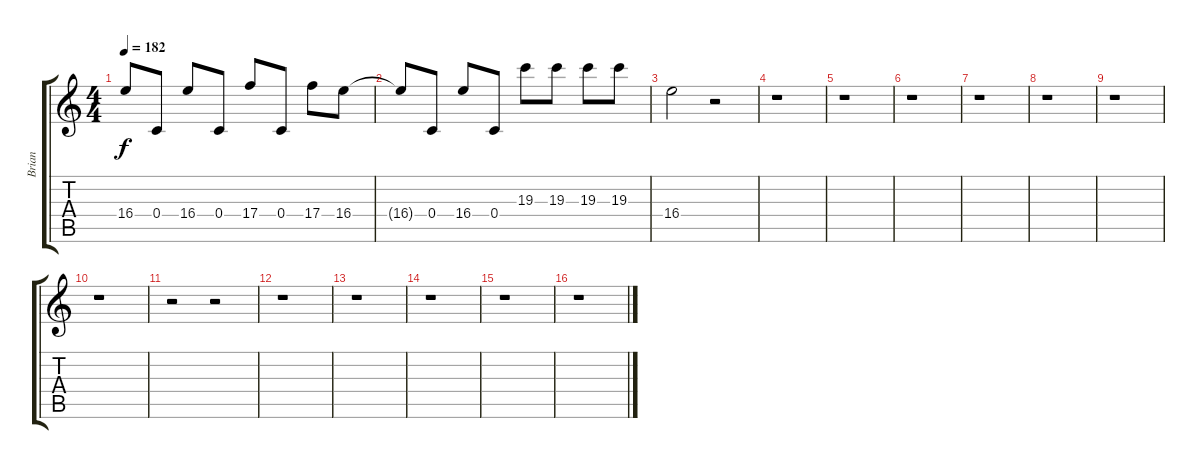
\track ("Brian" "Brian") {instrument distortionguitar}
\staff {score tabs}
\tuning (D4 A3 F3 C3 G2 C2) {hide}
\ts (4 4)
\tempo 182
\clef g2
\ks c
16.4{t}.8{dy f} 0.4.8 16.4.8 0.4.8 17.4.8 0.4.8 17.4.8 16.4.8 |
16.4{t}.8 0.4.8 16.4.8 0.4.8 19.3.8 19.3.8 19.3.8 19.3.8 |
16.4.2 r.2 |
r.1 |
r.1 |
r.1 |
r.1 |
r.1 |
r.1 |
r.1 |
r.2 r.2 |
r.1 |
r.1 |
r.1 |
r.1 |
r.1
